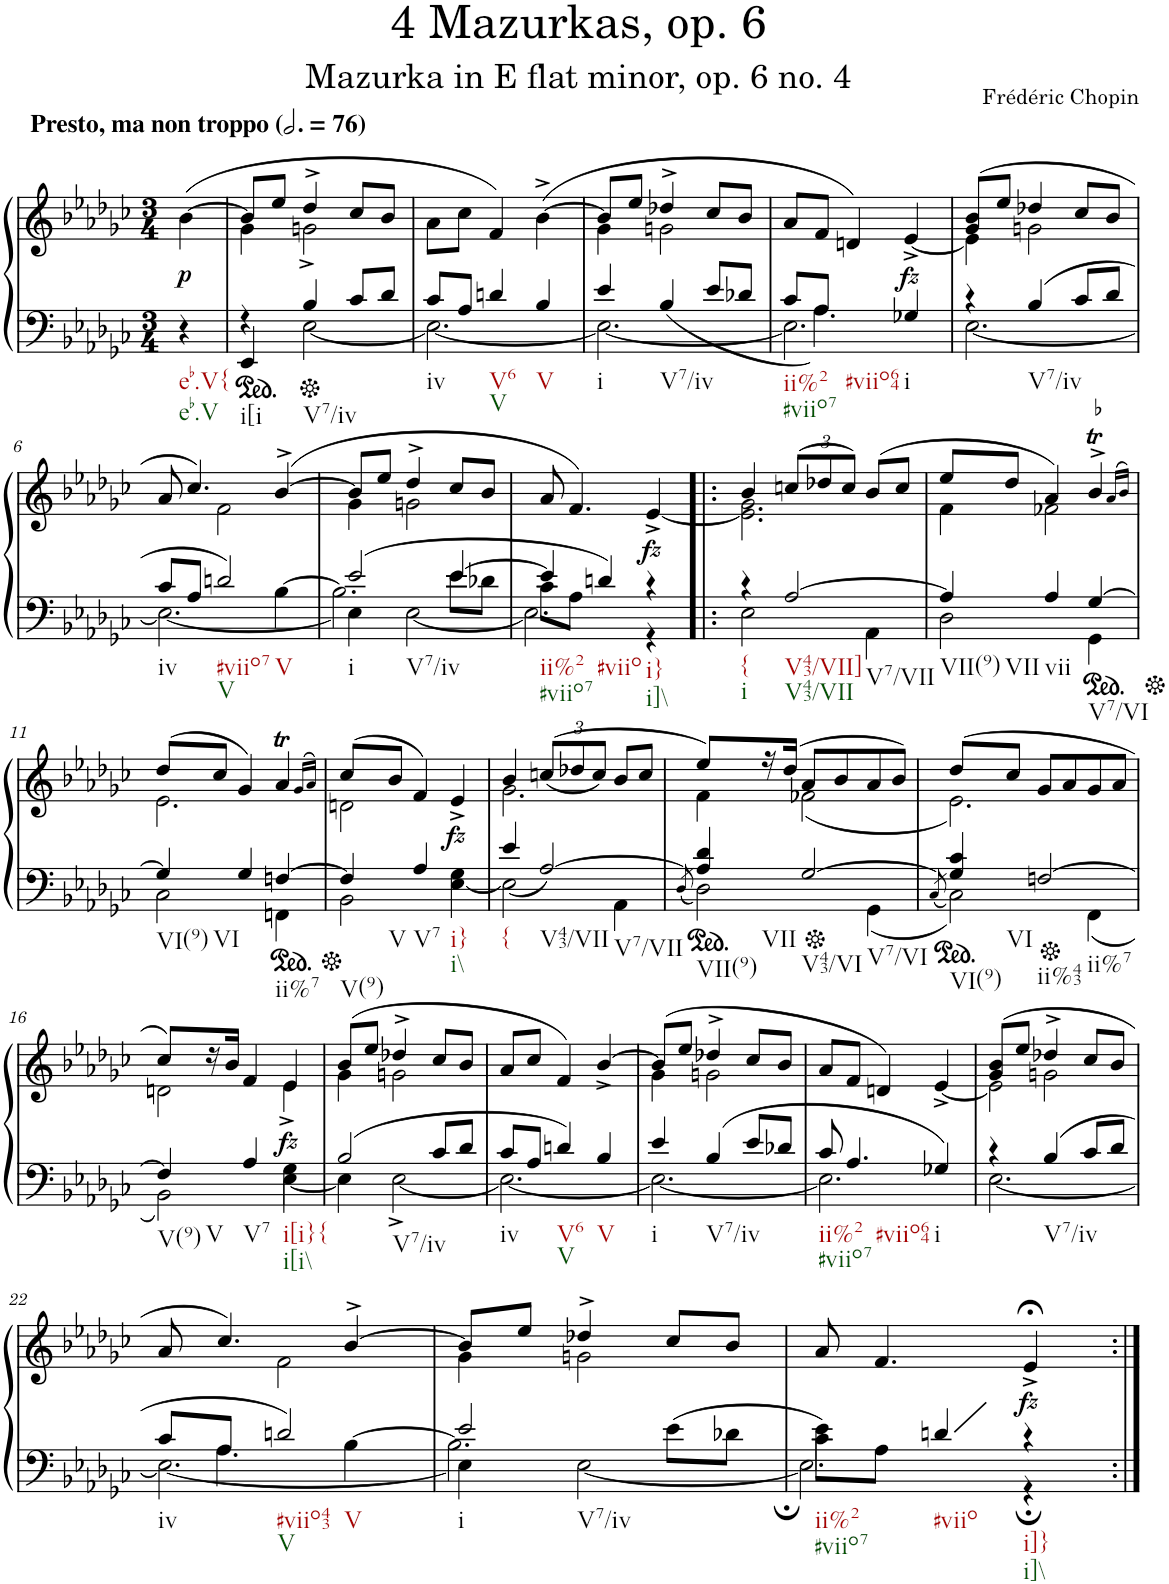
**kern	**kern	**dynam
*part2	*part1	*part1
*staff2	*staff1	*staff1
*I"piano	*I"piano	*
*I'Pno	*I'Pno	*
*clefF4	*clefG2	*
*k[b-e-a-d-g-c-]	*k[b-e-a-d-g-c-]	*
*M3/4	*M3/4	*
*MM228	*MM228	*
=	=	=
!	!LO:TX:a:B:t=Presto, ma non troppo	!
!LO:TX:b:t=eb.V{	!	!
!LO:TX:b:t=eb.V	!	!
!	!	!LO:DY:b
4r	([>4b-\	p
=1	=1	=1
*ped	*	*
*^	*^	*
!LO:TX:b:t=i[i	!	!	!	!
4r	4EE-/	8b-/L]	4g-\	.
.	.	8ee-/J	.	.
*Xped	*	*	*	*
!LO:TX:b:t=V7/iv	!	!	!	!
4B-/	[2E-\	4dd-^/	2gn^\	.
8c-/L	.	8cc-/L	.	.
8d-/J	.	8b-/J	.	.
*	*	*v	*v	*
=2	=2	=2	=2
!LO:TX:b:t=iv	!	!	!
8c-/L	2.E-\_	8a-\L	.
8A-/J	.	8cc-\J	.
!LO:TX:b:t=V6	!	!	!
!LO:TX:b:t=V	!	!	!
4dn/	.	4f/)	.
!LO:TX:b:t=V	!	!	!
4B-/	.	([>4b-^\	.
=3	=3	=3	=3
*	*	*^	*
!LO:TX:b:t=i	!	!	!	!
4e-/	2.E-\_	8b-/L]	4g-\	.
.	.	8ee-/J	.	.
!LO:TX:b:t=V7/iv	!	!	!	!
(4B-/	.	4dd-X^/	2gn\	.
8e-/L	.	8cc-/L	.	.
8d-X/J	.	8b-/J	.	.
*	*	*v	*v	*
=4	=4	=4	=4
*	*^	*	*
!LO:TX:b:t=ii%2	!	!	!	!
!LO:TX:b:t=#viio7	!	!	!	!
!LO:TX:b:t=#viio64	!	!	!	!
!LO:TX:b:t=i	!	!	!	!
2.E-\]	8ryy	8c-/L	8a-/L	.
.	4.A-\)	8A-/J	8f/J	.
.	.	2ryy	4dn/)	.
!	!	!	!	!LO:DY:b
.	4G-X/	.	[<4e-^/	fz
*	*v	*v	*	*
=5	=5	=5	=5
*	*	*^	*
4r	[2.E-\	(8g-/ 8b-/L	4e-\]	.
.	.	8ee-/J	.	.
!LO:TX:b:t=V7/iv	!	!	!	!
(4B-/	.	4dd-X/	2gn\	.
8c-/L	.	8cc-/L	.	.
8d-/J	.	8b-/J	.	.
!!LO:LB:g=z	!!
=6	=6	=6	=6	=6
*	*^	*	*	*
!LO:TX:b:t=iv	!	!	!	!	!
8c-/L	2.E-\_	2ryy	8a-/	4ryy	.
8A-/J	.	.	4.cc-/)	.	.
!LO:TX:b:t=#viio7	!	!	!	!	!
!LO:TX:b:t=V	!	!	!	!	!
!LO:TX:b:t=V	!	!	!	!	!
2dn/)	.	.	.	2f\	.
.	.	[>4B-\	([4b-^/	.	.
=7	=7	=7	=7	=7	=7
*	*	*^	*	*	*
!LO:TX:b:t=i	!	!	!	!	!	!
!LO:TX:b:t=V7/iv	!	!	!	!	!	!
(2e-/	4E-\]	2.B-\]	2ryy	8b-/L]	4g-\	.
.	.	.	.	8ee-/J	.	.
.	[2E-\	.	.	4dd-^/	2gn\	.
[4e-/	.	.	8e-\L	8cc-/L	.	.
.	.	.	8d-X\J	8b-/J	.	.
*	*	*	*	*v	*v	*
=8	=8	=8	=8	=8	=8
!LO:TX:b:t=ii%2	!	!	!	!	!
!LO:TX:b:t=#viio7	!	!	!	!	!
*	*	*v	*v	*	*
4e-/]	2.E-\]	8c-\L	8a-/	.
.	.	8A-\J	4.f/)	.
!LO:TX:b:t=#viio	!	!	!	!
4dn/)	.	4ryy	.	.
!LO:TX:b:t=i}	!	!	!	!
!LO:TX:b:t=i]\\	!	!	!	!
!	!	!	!	!LO:DY:b
4r	.	4r	[<4e-^/	fz
=9!|:	=9!|:	=9!|:	=9!|:	=9!|:
*	*	*	*^	*
!LO:TX:b:t={	!	!	!	!	!
!LO:TX:b:t=i	!	!	!	!	!
*	*v	*v	*	*	*
4r	2E-\	4b-/	2.e-\] 2.g-\	.
*	*	*Xbrackettup	*	*
!LO:TX:b:t=V43/VII]	!	!	!	!
!LO:TX:b:t=V43/VII	!	!	!	!
!LO:TX:b:t=V7/VII	!	!	!	!
[2A-/	.	(12ccn/L	.	.
.	.	12dd-X/	.	.
.	.	12cc/J)	.	.
.	4AA-\	(8b-/L	.	.
.	.	8cc/J	.	.
=10	=10	=10	=10	=10
!LO:TX:b:t=VII(9)	!	!	!	!
!LO:TX:b:t=VII	!	!	!	!
4A-/]	2D-\	8ee-/L	4f\	.
.	.	8dd-/J	.	.
!LO:TX:b:t=vii	!	!	!	!
4A-/	.	4a-/)	2f-X\	.
*ped	*	*	*	*
!	!	!LO:TX:a:t=♭	!	!
!LO:TX:b:t=V7/VI	!	!	!	!
[4G-/	4GG-\	4b-t^/	.	.
.	.	(16qa-/LL	.	.
.	.	16qb-/JJ)	.	.
!!LO:LB:g=z	!!
=11	=11	=11	=11	=11
*Xped	*	*	*	*
!LO:TX:b:t=VI(9)	!	!	!	!
!LO:TX:b:t=VI	!	!	!	!
4G-/]	2C-\	(8dd-/L	2.e-\	.
.	.	8cc-/J	.	.
4G-/	.	4g-/)	.	.
*ped	*	*	*	*
!LO:TX:b:t=ii%7	!	!	!	!
[4Fn/	4FFn\	4a-T/	.	.
.	.	(16qg-/LL	.	.
.	.	16qa-/JJ)	.	.
=12	=12	=12	=12	=12
*Xped	*	*	*	*
!LO:TX:b:t=V(9)	!	!	!	!
!LO:TX:b:t=V	!	!	!	!
!LO:TX:b:t=V7	!	!	!	!
2BB-\	4F/]	(8cc-/L	2dn\	.
.	.	8b-/J	.	.
.	4A-/	4f/)	.	.
!LO:TX:b:t=i}	!	!	!	!
!LO:TX:b:t=i\\	!	!	!	!
!	!	!	!	!LO:DY:b
[4E-\ 4G-\	4ryy	4e-^/	4ryy	fz
=13	=13	=13	=13	=13
!LO:TX:b:t={	!	!	!	!
4e-/	(<2E-\]	4b-/	2.g-\	.
!LO:TX:b:t=V43/VII	!	!	!	!
!LO:TX:b:t=V7/VII	!	!	!	!
([2A-/	.	(<(12ccn/L	.	.
.	.	12dd-X/	.	.
.	.	12cc/J)	.	.
.	4AA-\	8b-/L	.	.
.	.	8cc/J	.	.
=14	=14	=14	=14	=14
.	8qD-/	.	.	.
*ped	*	*	*	*
!LO:TX:b:t=VII(9)	!	!	!	!
!LO:TX:b:t=VII	!	!	!	!
4A-/] 4d-/	2D-\)	8ee-/L)	4f\	.
.	.	16r	.	.
.	.	(16dd-/JJ	.	.
*Xped	*	*	*	*
!LO:TX:b:t=V43/VI	!	!	!	!
!LO:TX:b:t=V7/VI	!	!	!	!
[2G-/	.	8a-/L	(2f-X\	.
.	.	8b-/	.	.
.	(4GG-\	8a-/	.	.
.	.	8b-/J)	.	.
=15	=15	=15	=15	=15
.	(<8qC-/	.	.	.
*ped	*	*	*	*
!LO:TX:b:t=VI(9)	!	!	!	!
!LO:TX:b:t=VI	!	!	!	!
4G-/] 4c-/	2C-\))	(8dd-/L	2.e-\)	.
.	.	8cc-/J	.	.
*Xped	*	*	*	*
!LO:TX:b:t=ii%43	!	!	!	!
!LO:TX:b:t=ii%7	!	!	!	!
[2Fn/	.	8g-/L	.	.
.	.	8a-/	.	.
.	(4FF\	8g-/	.	.
.	.	8a-/J	.	.
!!LO:LB:g=z	!!
=16	=16	=16	=16	=16
!LO:TX:b:t=V(9)	!	!	!	!
!LO:TX:b:t=V	!	!	!	!
4F/]	2BB-\)	8cc-/L)	2dn\	.
.	.	16r	.	.
.	.	16b-/JJ	.	.
!LO:TX:b:t=V7	!	!	!	!
4A-/	.	4f/	.	.
!LO:TX:b:t=i[i}{	!	!	!	!
!LO:TX:b:t=i[i\\	!	!	!	!
!	!	!	!	!LO:DY:b
4G-\	[4E-\	4e-/	4e-^\	fz
=17	=17	=17	=17	=17
!LO:TX:b:t=V7/iv	!	!	!	!
(2B-/	4E-\]	(8b-/L	4g-\	.
.	.	8ee-/J	.	.
.	[2E-^\	4dd-X^/	2gn\	.
8c-/L	.	8cc-/L	.	.
8d-/J	.	8b-/J	.	.
*	*	*v	*v	*
=18	=18	=18	=18
!LO:TX:b:t=iv	!	!	!
8c-/L	2.E-\_	8a-/L	.
8A-/J	.	8cc-/J	.
!LO:TX:b:t=V6	!	!	!
!LO:TX:b:t=V	!	!	!
4dn/)	.	4f/)	.
!LO:TX:b:t=V	!	!	!
4B-/	.	[4b-^/	.
=19	=19	=19	=19
*	*	*^	*
!LO:TX:b:t=i	!	!	!	!
4e-/	2.E-\_	(8b-/L]	4g-\	.
.	.	8ee-/J	.	.
!LO:TX:b:t=V7/iv	!	!	!	!
(4B-/	.	4dd-X^/	2gn\	.
8e-/L	.	8cc-/L	.	.
8d-X/J	.	8b-/J	.	.
*	*	*v	*v	*
=20	=20	=20	=20
!LO:TX:b:t=ii%2	!	!	!
!LO:TX:b:t=#viio7	!	!	!
8c-/	2.E-\]	8a-/L	.
!LO:TX:b:t=#viio64	!	!	!
4.A-/	.	8f/J	.
.	.	4dn/)	.
!LO:TX:b:t=i	!	!	!
4G-X/)	.	[<4e-^/	.
=21	=21	=21	=21
*	*	*^	*
*	*	*	*^	*
4r	[2.E-\	(8g-/ 8b-/L	4ryy	2e-\]	.
.	.	8ee-/J	.	.	.
!LO:TX:b:t=V7/iv	!	!	!	!	!
(4B-/	.	4dd-X^/	2gn\	.	.
8c-/L	.	8cc-/L	.	4ryy	.
8d-/J	.	8b-/J	.	.	.
*	*	*	*v	*v	*
!!LO:LB:g=z
=22	=22	=22	=22	=22
*	*^	*	*	*
!LO:TX:b:t=iv	!	!	!	!	!
8c-/L	2.E-\_	8ryy	8a-/	4ryy	.
8A-/J	.	4.A-\	4.cc-/)	.	.
!LO:TX:b:t=#viio43	!	!	!	!	!
!LO:TX:b:t=V	!	!	!	!	!
!LO:TX:b:t=V	!	!	!	!	!
2dn/)	.	.	.	2f\	.
.	.	[>4B-\	[4b-^/	.	.
=23	=23	=23	=23	=23	=23
!LO:TX:b:t=i	!	!	!	!	!
!LO:TX:b:t=V7/iv	!	!	!	!	!
2e-/	4E-\]	2.B-\]	8b-/L]	4g-\	.
.	.	.	8ee-/J	.	.
.	[2E-\	.	4dd-X^/	2gn\	.
(>8e-\L	.	.	8cc-/L	.	.
8d-X\J	.	.	8b-/J	.	.
*	*	*	*v	*v	*
=24	=24	=24	=24	=24
!LO:TX:b:t=ii%2	!	!	!	!
!LO:TX:b:t=#viio7	!	!	!	!
8c-\L	2.E-;\]	4e-\)	8a-/	.
8A-\J	.	.	4.f/	.
!LO:TX:b:t=#viio	!	!	!	!
4dn/	.	4ryy	.	.
!LO:TX:b:t=i]}	!	!	!	!
!LO:TX:b:t=i]\\	!	!	!	!
!	!	!	!	!LO:DY:b
4r;	.	4r	4e-;<^/	fz
*v	*v	*v	*	*
=:|!	=:|!	=:|!
*-	*-	*-
